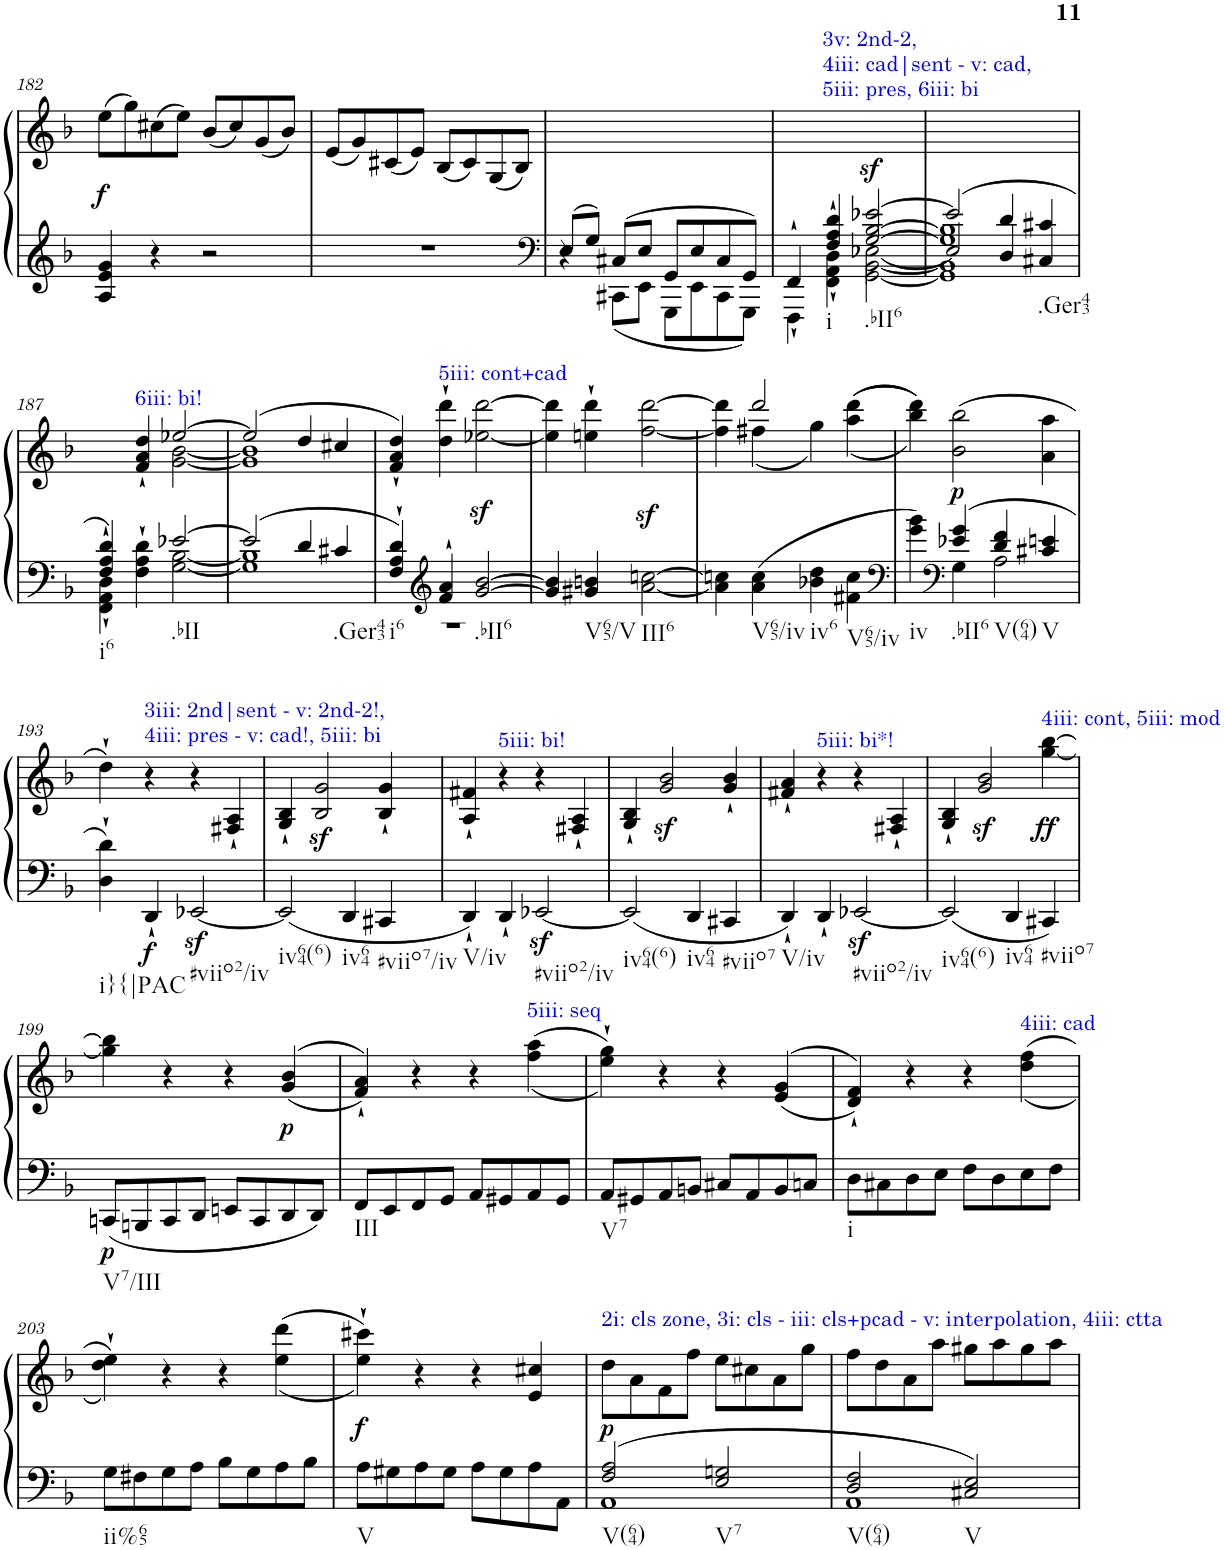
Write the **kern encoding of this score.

**kern	**kern	**dynam
*part1	*part1	*part1
*staff2	*staff1	*staff1/2
*I"Piano	*	*
*I'Pno.	*	*
!!LO:PB:g=z
*clefG2	*clefG2	*
*k[b-]	*k[b-]	*
*M4/4	*M4/4	*
*met(c)	*met(c)	*
=182	=182	=182
!	!	!LO:DY:b
4A/ 4e/ 4g/	(8ee\L	f
.	8gg\)	.
4r	(8cc#X\	.
.	8ee\J)	.
2r	(8b-/L	.
.	8cc#/)	.
.	(8g/	.
.	8b-/J)	.
=183	=183	=183
1r	(8e/L	.
.	8g/)	.
.	(8c#X/	.
.	8e/J)	.
.	(8B-/L	.
.	8c#/)	.
.	(8G/	.
.	8B-/J)	.
=184	=184	=184
*clefF4	*	*
*^	*	*
8E/L	4r	1ryy	.
8G/J	.	.	.
8C#X/L	8CC#X\L	.	.
8E/J	8EE\J	.	.
8GG/L	8GGG\L	.	.
8E/	8EE\	.	.
8C#/	8CC#\	.	.
8GG/J	8GGG\J	.	.
=185	=185	=185	=185
*^	*^	*	*
4FF'`/	2ryy	4FFF'`\	2ryy	4ryy	.
!	!	!	!	!LO:TX:a:color=#0000FF:t=3v&colon; 2nd-2,	!
!	!	!	!	!LO:TX:a:t=4iii&colon; cad|sent - v&colon; cad,	!
!	!	!	!	!LO:TX:a:t=5iii&colon; pres, 6iii&colon; bi	!
!LO:TX:b:t=i	!	!	!	!	!
4F/'` 4A/'` 4d/'`	.	4FF\'` 4AA\'` 4D\'`	.	4ryy	.
!LO:TX:b:t=.bII6	!	!	!	!	!
!	!	!	!	!	!LO:DY:b
[2e-X/	[2G/ [2B-/	[<2E-X\	[2GG\ [2BB-\	2ryy	sf
=186	=186	=186	=186	=186	=186
2e-/]	1G] 1B-]	2E-/]	1GG] 1BB-]	1ryy	.
4d/	.	4D/	.	.	.
!LO:TX:b:t=.Ger43	!	!	!	!	!
4c#X/	.	4C#X/	.	.	.
*	*	*v	*v	*	*
!!LO:LB:g=z
=187	=187	=187	=187	=187
*	*	*	*^	*
!LO:TX:b:t=i6	!	!	!	!	!
4F/'` 4A/'` 4d/'`	4FF\'` 4AA\'` 4D\'`	2ryy	4ryy	2ryy	.
!	!	!	!LO:TX:a:color=#0000FF:t=6iii&colon; bi!	!	!
2.ryy	4F\'` 4A\'` 4d\'`	.	4f/'` 4a/'` 4dd/'`	.	.
!	!LO:TX:b:t=.bII	!	!	!	!
.	[2e-X/	[2G\ [2B-\	[2ee-X/	[2g\ [2b-\	.
*	*v	*v	*	*	*
=188	=188	=188	=188	=188
2e-/]	1G] 1B-]	(2ee-/]	1g] 1b-]	.
4d/	.	4dd/	.	.
!LO:TX:b:t=.Ger43	!	!	!	!
4c#X/	.	4cc#X/	.	.
*	*	*v	*v	*
=189	=189	=189	=189
!LO:TX:b:t=i6	!	!	!
4F/'` 4A/'` 4d/'`	1r	4f/'` 4a/'` 4dd/'`)	.
*clefG2	*	*	*
!	!	!LO:TX:a:color=#0000FF:t=5iii&colon; cont+cad	!
4f/'` 4a/'`	.	4dd\'` 4ddd\'`	.
!LO:TX:b:t=.bII6	!	!	!
[2g/ [>2b-/	.	[<2ee-X\z< [2ddd\z<	.
*v	*v	*	*
=190	=190	=190
4g/] 4b-/]	4ee-\] 4ddd\]	.
!LO:TX:b:t=V65/V	!	!
4g#X/ 4bn/	4een\'` 4ddd\'`	.
!LO:TX:b:t=III6	!	!
[<2a\ [>2ccn\	[<2ff\z< [2ddd\z<	.
=191	=191	=191
*	*^	*
4a\] 4ccn\]	4ff\] 4ddd\]	4ryy	.
!LO:TX:b:t=V65/iv	!	!	!
4a\ 4cc\	(<4ff#X\	2ddd/	.
!LO:TX:b:t=iv6	!	!	!
4b-X\ 4dd\	4gg\)	.	.
!LO:TX:b:t=V65/iv	!	!	!
4f#X\ 4cc\	(>((<4aa\ 4ddd\	4ryy	.
*	*v	*v	*
=192	=192	=192
*clefF4	*	*
*^	*^	*
!LO:TX:b:t=iv	!	!	!	!
*	*	*v	*v	*
4g\ 4b-\	4ryy	4bb-\ 4ddd\)))	.
*clefF4	*	*	*
!LO:TX:b:t=.bII6	!	!	!
!	!	!	!LO:DY:b
4e-X/ 4g/	4G\	(2b-\ 2bb-\	p
!LO:TX:b:t=V(64)	!	!	!
4d/ 4f/	2A\	.	.
!LO:TX:b:t=V	!	!	!
4c#X/ 4en/	.	4a\ 4aa\	.
*v	*v	*	*
!!LO:LB:g=z
=193	=193	=193
!LO:TX:b:t=i}{|PAC	!	!
4D\'` 4d\'`	4dd'`\)	.
!	!LO:TX:a:color=#0000FF:t=3iii&colon; 2nd|sent - v&colon; 2nd-2!,	!
!	!LO:TX:a:t=4iii&colon; pres - v&colon; cad!, 5iii&colon; bi	!
!	!	!LO:DY:b=2
4DD'`/	4r	f
!LO:TX:b:t=#viio2/iv	!	!
[2EE-Xz</	4r	.
.	4F#X/'` 4A/'`	.
=194	=194	=194
!LO:TX:b:t=iv64(6)	!	!
2EE-/]	4G/'` 4B-/'`	.
.	2B-/z< 2g/z<	.
!LO:TX:b:t=iv64	!	!
4DD/	.	.
!LO:TX:b:t=#viio7/iv	!	!
4CC#X/	4B-/'` 4g/'`	.
=195	=195	=195
!LO:TX:b:t=V/iv	!	!
4DD'`/	4A/'` 4f#X/'`	.
!	!LO:TX:a:color=#0000FF:t=5iii&colon; bi!	!
4DD'`/	4r	.
!LO:TX:b:t=#viio2/iv	!	!
[2EE-Xz</	4r	.
.	4F#X/'` 4A/'`	.
=196	=196	=196
!LO:TX:b:t=iv64(6)	!	!
2EE-/]	4G/'` 4B-/'`	.
.	2g/z< 2b-/z<	.
!LO:TX:b:t=iv64	!	!
4DD/	.	.
!LO:TX:b:t=#viio7	!	!
4CC#X/	4g/'` 4b-/'`	.
=197	=197	=197
!LO:TX:b:t=V/iv	!	!
4DD'`/	4f#X/'` 4a/'`	.
!	!LO:TX:a:color=#0000FF:t=5iii&colon; bi*!	!
4DD'`/	4r	.
!LO:TX:b:t=#viio2/iv	!	!
[2EE-Xz</	4r	.
.	4F#X/'` 4A/'`	.
=198	=198	=198
!LO:TX:b:t=iv64(6)	!	!
2EE-/]	4G/'` 4B-/'`	.
.	2g/z< 2b-/z<	.
!LO:TX:b:t=iv64	!	!
4DD/	.	.
!	!LO:TX:a:color=#0000FF:t=4iii&colon; cont, 5iii&colon; mod	!
!LO:TX:b:t=#viio7	!	!
!	!	!LO:DY:b
4CC#X/	[<4gg\ [4bb-\	ff
!!LO:LB:g=z
=199	=199	=199
!LO:TX:b:t=V7/III	!	!
!	!	!LO:DY:b=2
8CCn/L	4gg\] 4bb-\]	p
8BBBn/	.	.
8CC/	4r	.
8DD/J	.	.
8EEn/L	4r	.
8CC/	.	.
!	!	!LO:DY:b
8DD/	((>4g/ 4b-/	p
8DD/J	.	.
=200	=200	=200
!LO:TX:b:t=III	!	!
8FF/L	4f/'` 4a/'`))	.
8EE/	.	.
8FF/	4r	.
8GG/J	.	.
8AA/L	4r	.
8GG#X/	.	.
!	!LO:TX:a:color=#0000FF:t=5iii&colon; seq	!
8AA/	((<4ff\ 4aa\	.
8GG#/J	.	.
=201	=201	=201
!LO:TX:b:t=V7	!	!
8AA/L	4ee\'` 4gg\'`))	.
8GG#X/	.	.
8AA/	4r	.
8BBn/J	.	.
8C#X/L	4r	.
8AA/	.	.
8BB/	((>4e/ 4g/	.
8Cn/J	.	.
=202	=202	=202
!LO:TX:b:t=i	!	!
8D\L	4d/'` 4f/'`))	.
8C#X\	.	.
8D\	4r	.
8E\J	.	.
8F\L	4r	.
8D\	.	.
!	!LO:TX:a:color=#0000FF:t=4iii&colon; cad	!
8E\	((<4dd\ 4ff\	.
8F\J	.	.
!!LO:LB:g=z
=203	=203	=203
!LO:TX:b:t=ii%65	!	!
8G\L	4dd\'` 4ee\'`))	.
8F#X\	.	.
8G\	4r	.
8A\J	.	.
8B-\L	4r	.
8G\	.	.
8A\	((<4ee\ 4ddd\	.
8B-\J	.	.
=204	=204	=204
!LO:TX:b:t=V	!	!
!	!	!LO:DY:b
8A\L	4ee\'` 4ccc#X\'`))	f
8G#X\	.	.
8A\	4r	.
8G#\J	.	.
8A\L	4r	.
8G#\	.	.
8A\	4e/ 4cc#X/	.
8AA\J	.	.
=205	=205	=205
*^	*	*
!	!	!LO:TX:a:color=#0000FF:t=2i&colon; cls zone, 3i&colon; cls - iii&colon; cls+pcad - v&colon; interpolation, 4iii&colon; ctta	!
!LO:TX:b:t=V(64)	!	!	!
!	!	!	!LO:DY:b
2F/ 2A/	1AA	8dd\L	p
.	.	8a\	.
.	.	8f\	.
.	.	8ff\J	.
!LO:TX:b:t=V7	!	!	!
2E/ 2Gn/	.	8ee\L	.
.	.	8cc#X\	.
.	.	8a\	.
.	.	8gg\J	.
=206	=206	=206	=206
!LO:TX:b:t=V(64)	!	!	!
2D/ 2F/	1AA	8ff\L	.
.	.	8dd\	.
.	.	8a\	.
.	.	8aa\J	.
!LO:TX:b:t=V	!	!	!
2C#X/ 2E/	.	8gg#X\L	.
.	.	8aa\	.
.	.	8gg#\	.
.	.	8aa\J	.
*v	*v	*	*
=	=	=
*-	*-	*-
